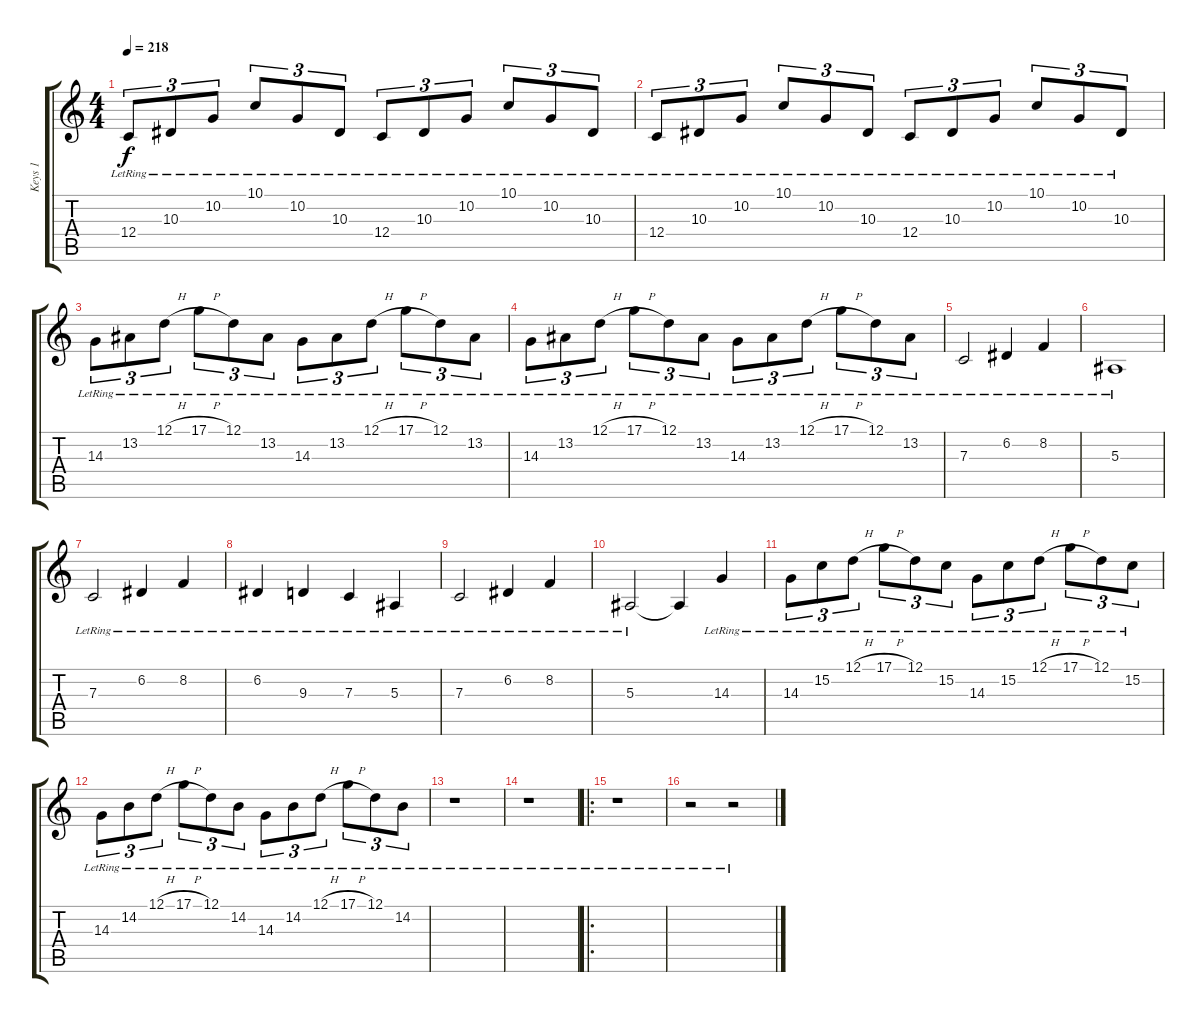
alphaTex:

\track ("Keys 1" "Keys 1") {instrument electricgrandpiano}
\staff {score tabs}
\tuning (D4 A3 F3 C3 G2 C2) {hide}
\ts (4 4)
\tempo 218
\clef g2
\ks c
12.4{lr}.8{tu (3 2) dy f} 10.3{lr}.8{tu (3 2)} 10.2{lr}.8{tu (3 2)} 10.1{lr}.8{tu (3 2)} 10.2{lr}.8{tu (3 2)} 10.3{lr}.8{tu (3 2)} 12.4{lr}.8{tu (3 2)} 10.3{lr}.8{tu (3 2)} 10.2{lr}.8{tu (3 2)} 10.1{lr}.8{tu (3 2)} 10.2{lr}.8{tu (3 2)} 10.3{lr}.8{tu (3 2)} |
12.4{lr}.8{tu (3 2)} 10.3{lr}.8{tu (3 2)} 10.2{lr}.8{tu (3 2)} 10.1{lr}.8{tu (3 2)} 10.2{lr}.8{tu (3 2)} 10.3{lr}.8{tu (3 2)} 12.4{lr}.8{tu (3 2)} 10.3{lr}.8{tu (3 2)} 10.2{lr}.8{tu (3 2)} 10.1{lr}.8{tu (3 2)} 10.2{lr}.8{tu (3 2)} 10.3{lr}.8{tu (3 2)} |
14.3{lr}.8{tu (3 2)} 13.2{lr}.8{tu (3 2)} 12.1{h lr}.8{tu (3 2)} 17.1{h lr}.8{tu (3 2)} 12.1{lr}.8{tu (3 2)} 13.2{lr}.8{tu (3 2)} 14.3{lr}.8{tu (3 2)} 13.2{lr}.8{tu (3 2)} 12.1{h lr}.8{tu (3 2)} 17.1{h lr}.8{tu (3 2)} 12.1{lr}.8{tu (3 2)} 13.2{lr}.8{tu (3 2)} |
14.3{lr}.8{tu (3 2)} 13.2{lr}.8{tu (3 2)} 12.1{h lr}.8{tu (3 2)} 17.1{h lr}.8{tu (3 2)} 12.1{lr}.8{tu (3 2)} 13.2{lr}.8{tu (3 2)} 14.3{lr}.8{tu (3 2)} 13.2{lr}.8{tu (3 2)} 12.1{h lr}.8{tu (3 2)} 17.1{h lr}.8{tu (3 2)} 12.1{lr}.8{tu (3 2)} 13.2{lr}.8{tu (3 2)} |
7.3{lr}.2 6.2{lr}.4 8.2{lr}.4 |
5.3{lr}.1 |
7.3{lr}.2 6.2{lr}.4 8.2{lr}.4 |
6.2{lr}.4 9.3{lr}.4 7.3{lr}.4 5.3{lr}.4 |
7.3{lr}.2 6.2{lr}.4 8.2{lr}.4 |
5.3{lr}.2 5.3{t}.4 14.3{lr}.4 |
14.3{lr}.8{tu (3 2)} 15.2{lr}.8{tu (3 2)} 12.1{h lr}.8{tu (3 2)} 17.1{h lr}.8{tu (3 2)} 12.1{lr}.8{tu (3 2)} 15.2{lr}.8{tu (3 2)} 14.3{lr}.8{tu (3 2)} 15.2{lr}.8{tu (3 2)} 12.1{h lr}.8{tu (3 2)} 17.1{h lr}.8{tu (3 2)} 12.1{lr}.8{tu (3 2)} 15.2{lr}.8{tu (3 2)} |
14.3{lr}.8{tu (3 2)} 14.2{lr}.8{tu (3 2)} 12.1{h lr}.8{tu (3 2)} 17.1{h lr}.8{tu (3 2)} 12.1{lr}.8{tu (3 2)} 14.2{lr}.8{tu (3 2)} 14.3{lr}.8{tu (3 2)} 14.2{lr}.8{tu (3 2)} 12.1{h lr}.8{tu (3 2)} 17.1{h lr}.8{tu (3 2)} 12.1{lr}.8{tu (3 2)} 14.2{lr}.8{tu (3 2)} |
r.1 |
r.1 |
\ro
r.1 |
r.2 r.2
